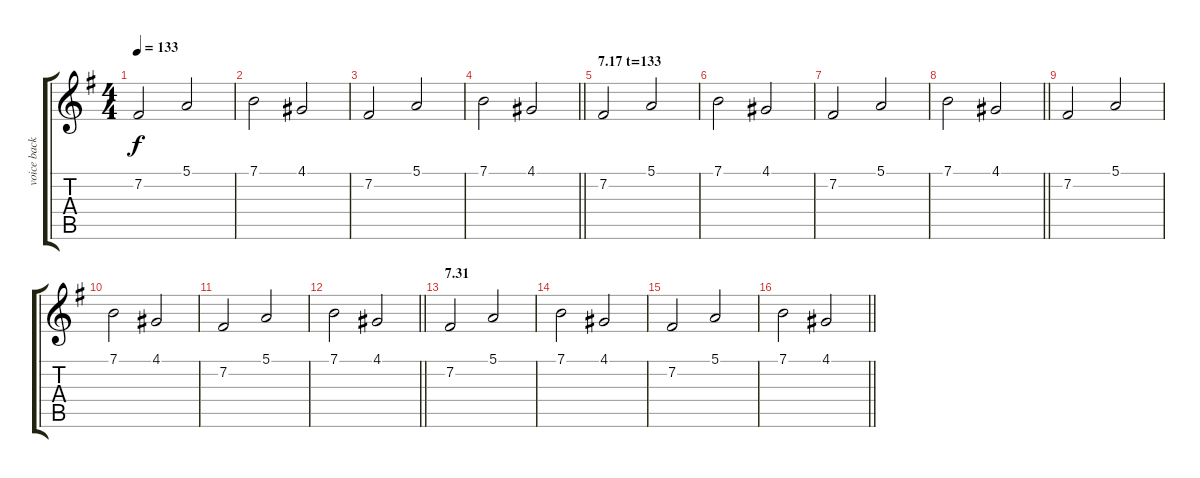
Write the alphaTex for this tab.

\track ("voice back" "voice back") {instrument bassoon}
\staff {score tabs}
\tuning (E4 B3 G3 D3 A2 E2) {hide}
\ts (4 4)
\tempo 133
\clef g2
\ks g
7.2.2{dy f} 5.1.2 |
7.1.2 4.1.2 |
7.2.2 5.1.2 |
\barLineRight lightlight
7.1.2 4.1.2 |
\section ("" "7.17 t=133")
7.2.2 5.1.2 |
7.1.2 4.1.2 |
7.2.2 5.1.2 |
\barLineRight lightlight
7.1.2 4.1.2 |
7.2.2 5.1.2 |
7.1.2 4.1.2 |
7.2.2 5.1.2 |
\barLineRight lightlight
7.1.2 4.1.2 |
\section ("" "7.31")
7.2.2 5.1.2 |
7.1.2 4.1.2 |
7.2.2 5.1.2 |
\barLineRight lightlight
7.1.2 4.1.2
